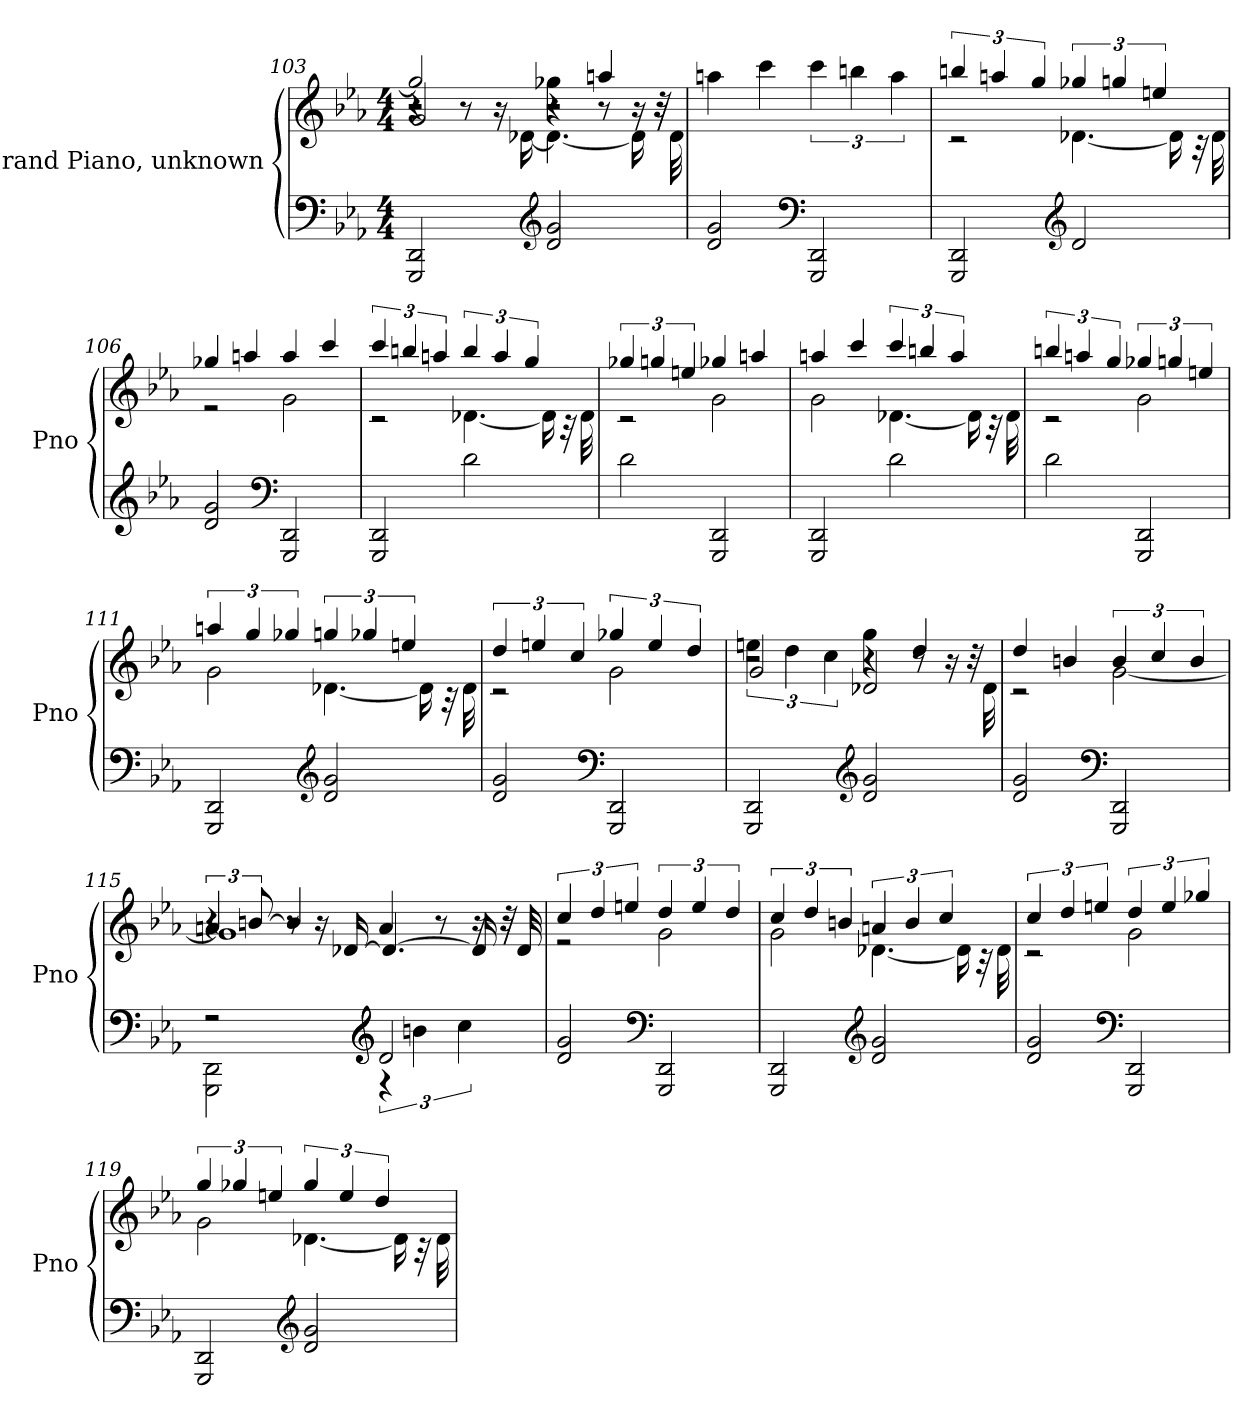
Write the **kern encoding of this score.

**kern	**kern
*part1	*part1
*staff2	*staff1
*I"Grand Piano, unknown	*
*I'Pno	*
*clefF4	*clefG2
*k[b-e-a-]	*k[b-e-a-]
*M4/4	*M4/4
=103	=103
*	*^
*	*	*^
*	*	*	*^
2GGG/ 2DD/	2gg-/]	2r	2g/	4r
.	.	.	.	8r
.	.	.	.	16r
.	.	.	.	[16d-X\
*clefG2	*	*	*	*
2d/ 2g/	4r	4gg-X\	2r	4.d-\_
.	4aan/	8r	.	.
.	.	16r	.	16d-\]
.	.	32r	.	16r
.	.	32d-\	.	.
*	*v	*v	*v	*v
=104	=104
2d/ 2g/	4aan\
.	4ccc\
*clefF4	*
2GGG/ 2DD/	6ccc\
.	6bbn\
.	6aa\
!!LO:LB:g=z
=105	=105
*	*^
2GGG/ 2DD/	6bbn/	2r
.	6aan/	.
.	6gg/	.
*clefG2	*	*
2d/	6gg-X/	[4.d-X\
.	6ggn/	.
.	6een/	.
.	.	16d-\]
.	.	32r
.	.	32d-\
=106	=106	=106
2d/ 2g/	4gg-X/	2r
.	4aan/	.
*clefF4	*	*
2GGG/ 2DD/	4aa/	2g\
.	4ccc/	.
=107	=107	=107
2GGG/ 2DD/	6ccc/	2r
.	6bbn/	.
.	6aan/	.
2d\	6bb/	[4.d-X\
.	6aa/	.
.	6gg/	.
.	.	16d-\]
.	.	32r
.	.	32d-\
=108	=108	=108
2d\	6gg-X/	2r
.	6ggn/	.
.	6een/	.
2GGG/ 2DD/	4gg-X/	2g\
.	4aan/	.
!!LO:LB:g=z	!!
=109	=109	=109
2GGG/ 2DD/	4aan/	2g\
.	4ccc/	.
2d\	6ccc/	[4.d-X\
.	6bbn/	.
.	6aa/	.
.	.	16d-\]
.	.	32r
.	.	32d-\
=110	=110	=110
2d\	6bbn/	2r
.	6aan/	.
.	6gg/	.
2GGG/ 2DD/	6gg-X/	2g\
.	6ggn/	.
.	6een/	.
=111	=111	=111
2GGG/ 2DD/	6aan/	2g\
.	6gg/	.
.	6gg-X/	.
*clefG2	*	*
2d/ 2g/	6ggn/	[4.d-X\
.	6gg-X/	.
.	6een/	.
.	.	16d-\]
.	.	32r
.	.	32d-\
=112	=112	=112
2d/ 2g/	6dd/	2r
.	6een/	.
.	6cc/	.
*clefF4	*	*
2GGG/ 2DD/	6gg-X/	2g\
.	6ee/	.
.	6dd/	.
!!LO:LB:g=z
=113	=113	=113
*	*	*^
2GGG/ 2DD/	2r	6een\	2g/
.	.	6dd\	.
.	.	6cc\	.
*clefG2	*	*	*
2d/ 2g/	4r	4gg\	2d-X/
.	4dd/	8r	.
.	.	16r	.
.	.	32r	.
.	.	32d-\	.
*	*	*v	*v
=114	=114	=114
2d/ 2g/	4dd/	2r
.	4bn/	.
*clefF4	*	*
2GGG/ 2DD/	6b/	[2g\
.	6cc/	.
.	6b/	.
=115	=115	=115
*^	*	*^
2r	2GGG\ 2DD\	6an/	1g]	4r
.	.	[12bn/	.	.
.	.	4b/]	.	8r
.	.	.	.	16r
.	.	.	.	[16d-X/
*clefG2	*	*	*	*
2d/	6r	4a/	.	4.d-/_
.	6bn\	.	.	.
.	.	8r	.	.
.	6cc\	.	.	.
.	.	16r	.	16d-/]
.	.	32r	.	16r
.	.	32d-/	.	.
*v	*v	*	*	*
*	*	*v	*v
=116	=116	=116
2d/ 2g/	6cc/	2r
.	6dd/	.
.	6een/	.
*clefF4	*	*
2GGG/ 2DD/	6dd/	2g\
.	6ee/	.
.	6dd/	.
!!LO:LB:g=z	!!
=117	=117	=117
2GGG/ 2DD/	6cc/	2g\
.	6dd/	.
.	6bn/	.
*clefG2	*	*
2d/ 2g/	6an/	[4.d-X\
.	6b/	.
.	6cc/	.
.	.	16d-\]
.	.	32r
.	.	32d-\
=118	=118	=118
2d/ 2g/	6cc/	2r
.	6dd/	.
.	6een/	.
*clefF4	*	*
2GGG/ 2DD/	6dd/	2g\
.	6ee/	.
.	6gg-X/	.
=119	=119	=119
2GGG/ 2DD/	6gg/	2g\
.	6gg-X/	.
.	6een/	.
*clefG2	*	*
2d/ 2g/	6gg-/	[4.d-X\
.	6ee/	.
.	6dd/	.
.	.	16d-\]
.	.	32r
.	.	32d-\
*	*v	*v
=	=
*-	*-
